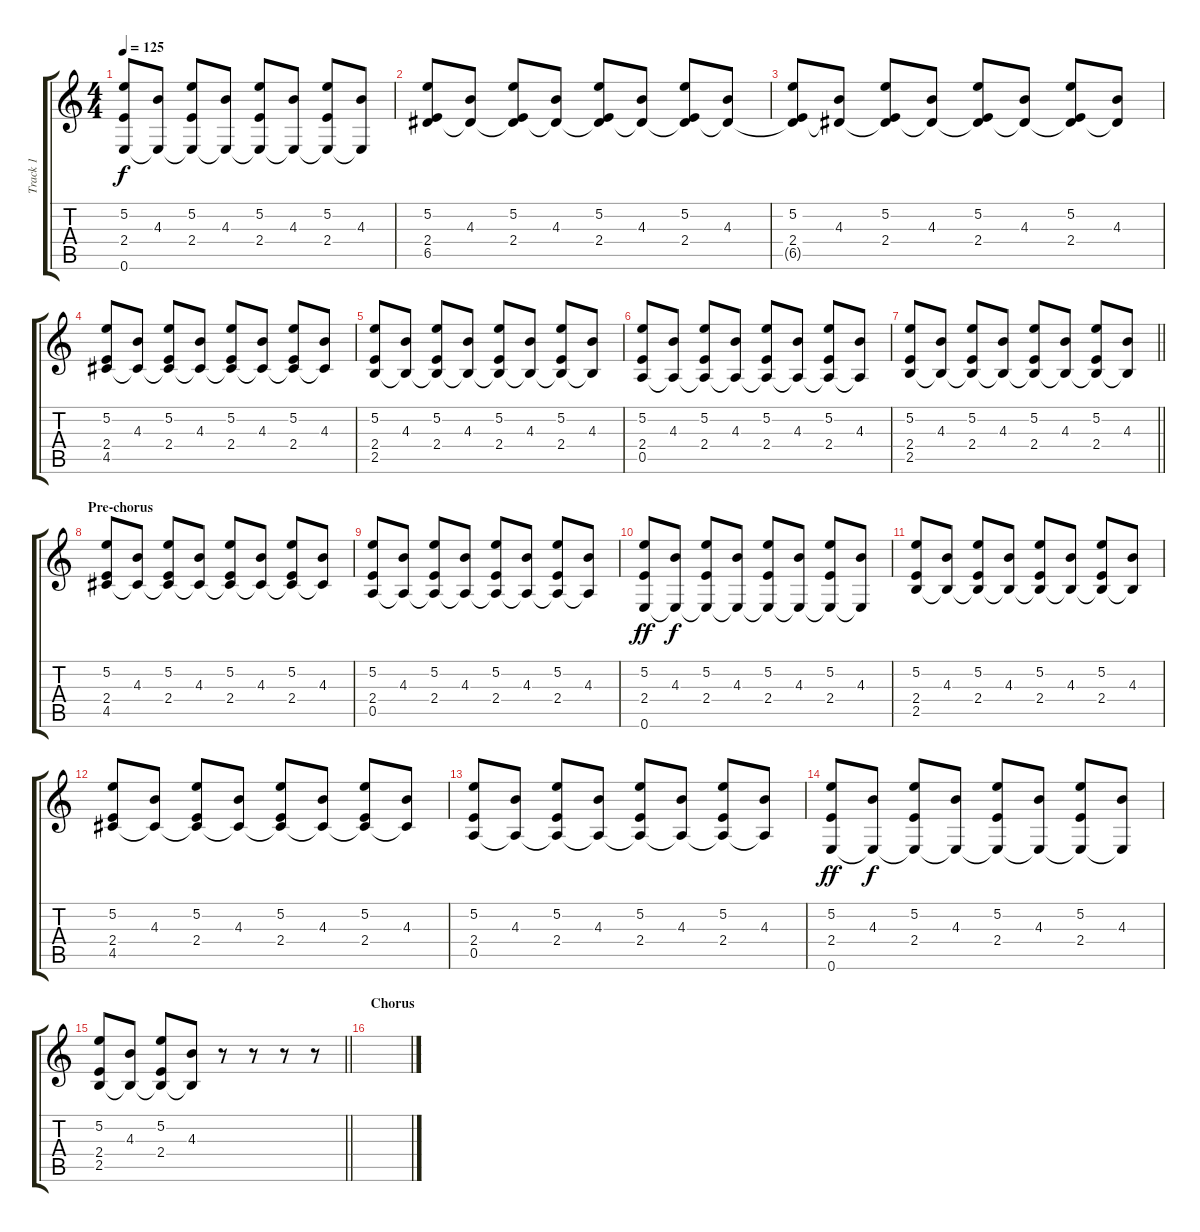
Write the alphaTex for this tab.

\track ("Track 1" "Track 1") {instrument distortionguitar}
\staff {score tabs}
\tuning (E4 B3 G3 D3 A2 E2) {hide}
\ts (4 4)
\tempo 125
\clef g2
\ks c
(5.2 2.4 0.6{t}).8{dy f} (4.3 0.6{t}).8 (5.2 2.4 0.6{t}).8 (4.3 0.6{t}).8 (5.2 2.4 0.6{t}).8 (4.3 0.6{t}).8 (5.2 2.4 0.6{t}).8 (4.3 0.6{t}).8 |
(5.2 2.4 6.5).8 (4.3 6.5{t}).8 (5.2 2.4 6.5{t}).8 (4.3 6.5{t}).8 (5.2 2.4 6.5{t}).8 (4.3 6.5{t}).8 (5.2 2.4 6.5{t}).8 (4.3 6.5{t}).8 |
(5.2 2.4 6.5{t}).8 (4.3 6.5{t}).8 (5.2 2.4 6.5{t}).8 (4.3 6.5{t}).8 (5.2 2.4 6.5{t}).8 (4.3 6.5{t}).8 (5.2 2.4 6.5{t}).8 (4.3 6.5{t}).8 |
(5.2 2.4 4.5).8 (4.3 4.5{t}).8 (5.2 2.4 4.5{t}).8 (4.3 4.5{t}).8 (5.2 2.4 4.5{t}).8 (4.3 4.5{t}).8 (5.2 2.4 4.5{t}).8 (4.3 4.5{t}).8 |
(5.2 2.4 2.5).8 (4.3 2.5{t}).8 (5.2 2.4 2.5{t}).8 (4.3 2.5{t}).8 (5.2 2.4 2.5{t}).8 (4.3 2.5{t}).8 (5.2 2.4 2.5{t}).8 (4.3 2.5{t}).8 |
(5.2 2.4 0.5).8 (4.3 0.5{t}).8 (5.2 2.4 0.5{t}).8 (4.3 0.5{t}).8 (5.2 2.4 0.5{t}).8 (4.3 0.5{t}).8 (5.2 2.4 0.5{t}).8 (4.3 0.5{t}).8 |
\barLineRight lightlight
(5.2 2.4 2.5).8 (4.3 2.5{t}).8 (5.2 2.4 2.5{t}).8 (4.3 2.5{t}).8 (5.2 2.4 2.5{t}).8 (4.3 2.5{t}).8 (5.2 2.4 2.5{t}).8 (4.3 2.5{t}).8 |
\section ("" "Pre-chorus")
(5.2 2.4 4.5).8 (4.3 4.5{t}).8 (5.2 2.4 4.5{t}).8 (4.3 4.5{t}).8 (5.2 2.4 4.5{t}).8 (4.3 4.5{t}).8 (5.2 2.4 4.5{t}).8 (4.3 4.5{t}).8 |
(5.2 2.4 0.5).8 (4.3 0.5{t}).8 (5.2 2.4 0.5{t}).8 (4.3 0.5{t}).8 (5.2 2.4 0.5{t}).8 (4.3 0.5{t}).8 (5.2 2.4 0.5{t}).8 (4.3 0.5{t}).8 |
(5.2 2.4 0.6).8{dy ff} (4.3 0.6{t}).8{dy f} (5.2 2.4 0.6{t}).8 (4.3 0.6{t}).8 (5.2 2.4 0.6{t}).8 (4.3 0.6{t}).8 (5.2 2.4 0.6{t}).8 (4.3 0.6{t}).8 |
(5.2 2.4 2.5).8 (4.3 2.5{t}).8 (5.2 2.4 2.5{t}).8 (4.3 2.5{t}).8 (5.2 2.4 2.5{t}).8 (4.3 2.5{t}).8 (5.2 2.4 2.5{t}).8 (4.3 2.5{t}).8 |
(5.2 2.4 4.5).8 (4.3 4.5{t}).8 (5.2 2.4 4.5{t}).8 (4.3 4.5{t}).8 (5.2 2.4 4.5{t}).8 (4.3 4.5{t}).8 (5.2 2.4 4.5{t}).8 (4.3 4.5{t}).8 |
(5.2 2.4 0.5).8 (4.3 0.5{t}).8 (5.2 2.4 0.5{t}).8 (4.3 0.5{t}).8 (5.2 2.4 0.5{t}).8 (4.3 0.5{t}).8 (5.2 2.4 0.5{t}).8 (4.3 0.5{t}).8 |
(5.2 2.4 0.6).8{dy ff} (4.3 0.6{t}).8{dy f} (5.2 2.4 0.6{t}).8 (4.3 0.6{t}).8 (5.2 2.4 0.6{t}).8 (4.3 0.6{t}).8 (5.2 2.4 0.6{t}).8 (4.3 0.6{t}).8 |
\barLineRight lightlight
(5.2 2.4 2.5).8 (4.3 2.5{t}).8 (5.2 2.4 2.5{t}).8 (4.3 2.5{t}).8 r.8 r.8 r.8 r.8 |
\section ("" "Chorus")
